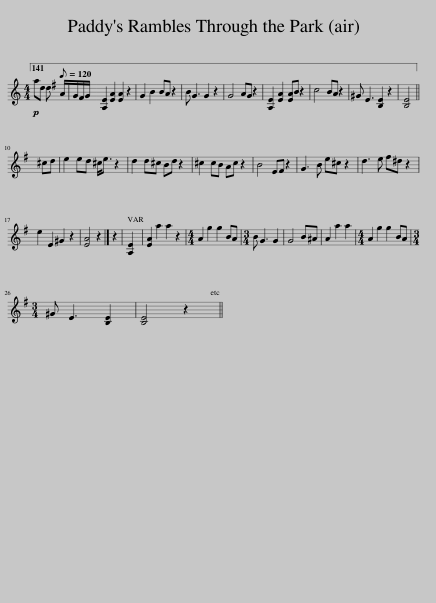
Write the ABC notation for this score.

X:1
L:1/8
M:4/4
I:linebreak $
K:C
V:1 treble
V:1
!p! ad d[Q:1/8=120] A/G/^F/G/ | [A,E]2 [EA]2 [EA]2 z2 | G2 B2 BA z2 | B G3 G2 z2 | G4 AG z2 | %5
 [A,E]2 [EA]2 [EA]B z2 | c4 BA z2 | ^G E3 [B,E]2 z2 | [B,E]4 ||$ ^cd | %10
 e2 ed ^c<e z2 | d2 d^c Bd z2 | ^c2 cB Ac z2 | B4 E^F z2 | G3 B e^c z2 | %15
 d3 e ^f^d z2 |$ e2 E2 ^G2 z2 | [EA]4 z2 z2 | [A,E]2 | [EA]2 a2 a2 z2 | %20
[M:4/4] A2 g2 g2 BA |[M:3/4] B G3 G2 | G4 B^A | A2 a2 a2 |[M:4/4] A2 g2 g2 BA |$ %25
[M:3/4] ^G E3 [B,E]2 | [B,E]4 z2 || %27
